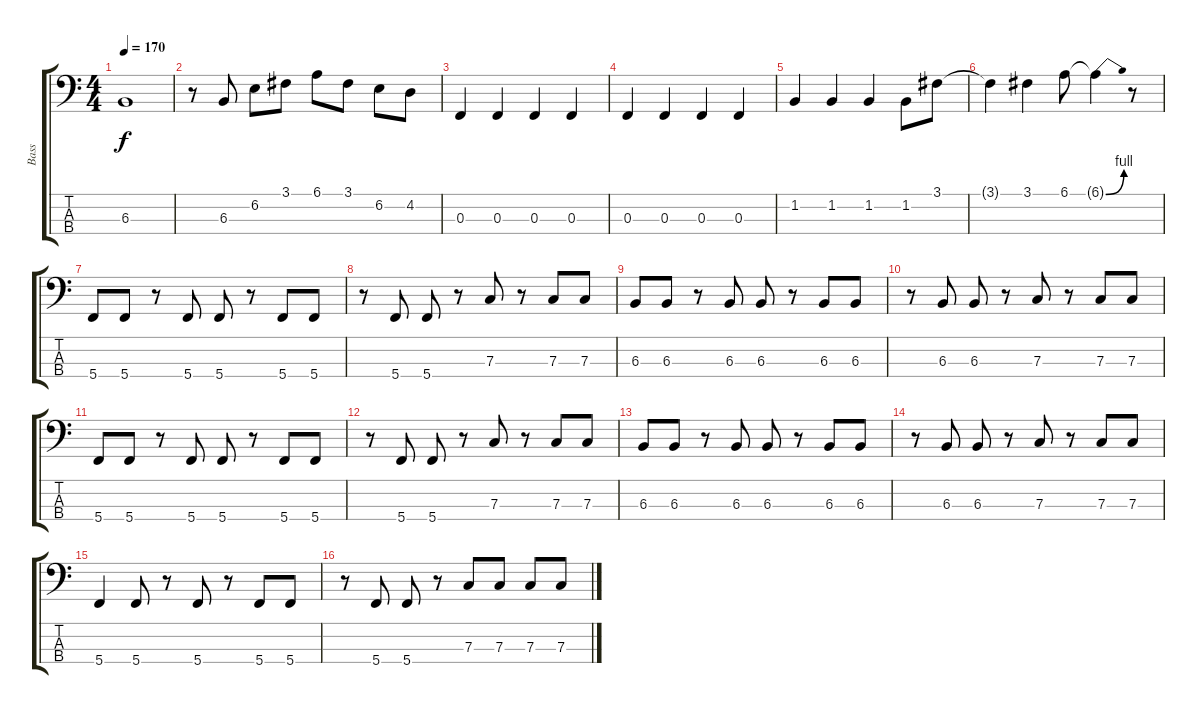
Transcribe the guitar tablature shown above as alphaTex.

\track ("Bass" "Bass") {instrument electricbasspick}
\staff {score tabs}
\tuning (Eb2 Bb1 F1 C1) {hide}
\ts (4 4)
\tempo 170
\clef f4
\ks c
6.3.1{dy f} |
r.8 6.3.8 6.2.8 3.1.8 6.1.8 3.1.8 6.2.8 4.2.8 |
0.3.4 0.3.4 0.3.4 0.3.4 |
0.3.4 0.3.4 0.3.4 0.3.4 |
1.2.4 1.2.4 1.2.4 1.2.8 3.1.8 |
3.1{t}.4 3.1.4 6.1.8 6.1{be (bend 0 0 60 4) t}.4 r.8 |
5.4.8 5.4.8 r.8 5.4.8 5.4.8 r.8 5.4.8 5.4.8 |
r.8 5.4.8 5.4.8 r.8 7.3.8 r.8 7.3.8 7.3.8 |
6.3.8 6.3.8 r.8 6.3.8 6.3.8 r.8 6.3.8 6.3.8 |
r.8 6.3.8 6.3.8 r.8 7.3.8 r.8 7.3.8 7.3.8 |
5.4.8 5.4.8 r.8 5.4.8 5.4.8 r.8 5.4.8 5.4.8 |
r.8 5.4.8 5.4.8 r.8 7.3.8 r.8 7.3.8 7.3.8 |
6.3.8 6.3.8 r.8 6.3.8 6.3.8 r.8 6.3.8 6.3.8 |
r.8 6.3.8 6.3.8 r.8 7.3.8 r.8 7.3.8 7.3.8 |
5.4.4 5.4.8 r.8 5.4.8 r.8 5.4.8 5.4.8 |
r.8 5.4.8 5.4.8 r.8 7.3.8 7.3.8 7.3.8 7.3.8
